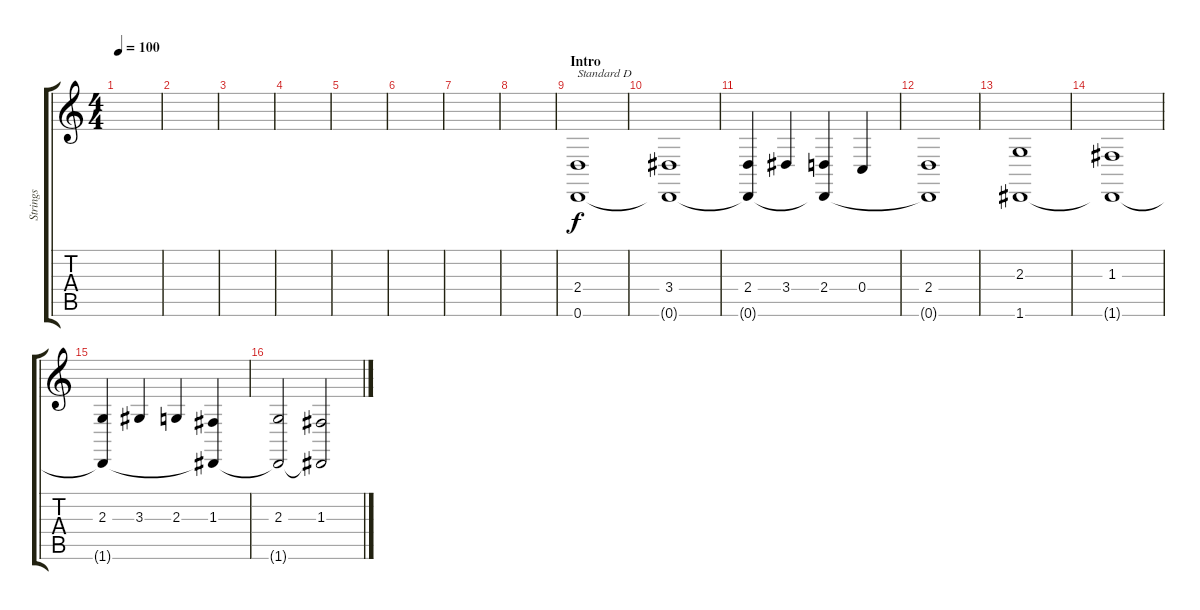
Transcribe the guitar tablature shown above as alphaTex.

\track ("Strings" "Strings") {instrument stringensemble1}
\staff {score tabs}
\tuning (D4 A3 F3 C3 G2 D2) {hide}
\ts (4 4)
\tempo 100
\clef g2
\ks c
|
|
|
|
|
|
|
|
\section ("" "Intro")
(2.4 0.6).1{txt "Standard D"} |
(3.4 0.6{t}).1 |
(2.4 0.6{t}).4 3.4.4 (2.4 0.6{t}).4 0.4.4 |
(2.4 0.6{t}).1 |
(2.3 1.6).1 |
(1.3 1.6{t}).1 |
(2.3 1.6{t}).4 3.3.4 2.3.4 (1.3 1.6{t}).4 |
(2.3 1.6{t}).2 (1.3 1.6{t}).2
